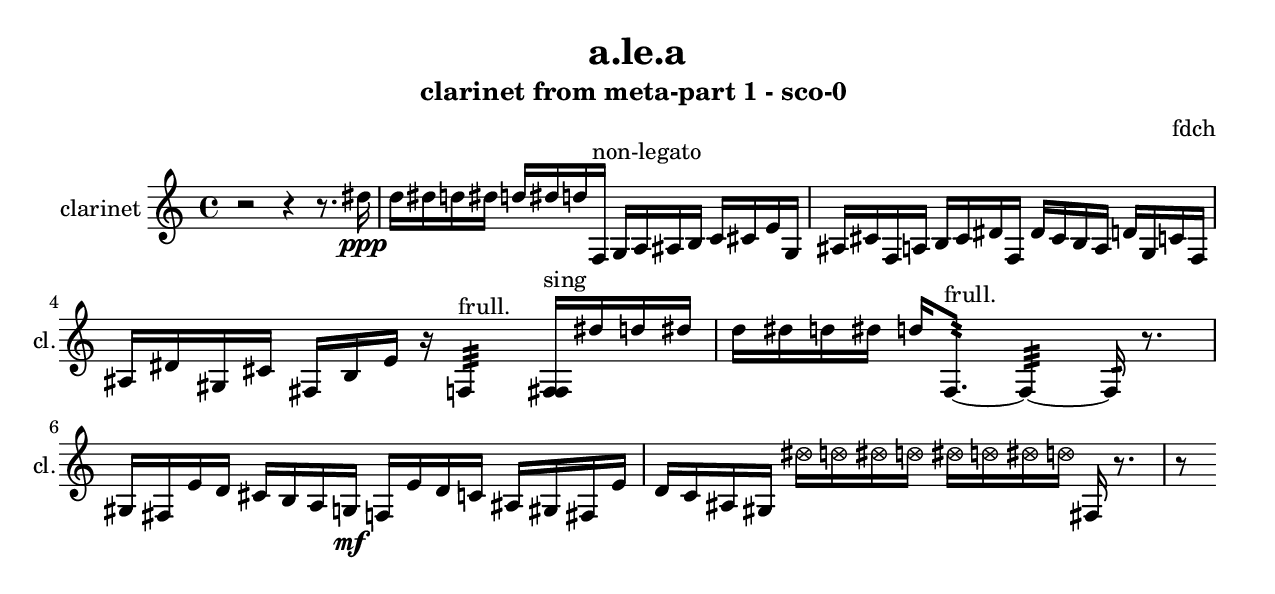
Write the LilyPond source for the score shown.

\version "2.19.56" 

clarinet_one_part = \relative c'' {

  \time 4/4

  \clef treble 
  % ________________________________________bar 1 :
  r2 
  r4 
  r8.  dis16\ppp  |
  % ________________________________________bar 2 :
  d16  dis16  d16  dis16 
  d16  dis16  d16  f,,16^\markup {non-legato } 
  g16  a16  ais16  b16 
  c16  cis16  e16  g,16  |
  % ________________________________________bar 3 :
  ais16  cis16  f,16  a16 
  b16  cis16  dis16  f,16 
  dis'16  cis16  b16  a16 
  d16  g,16  c16  f,16  |
  % ________________________________________bar 4 :
  ais16  dis16  gis,16  cis16 
  fis,16  b16  e16  r16 
  f,4:32^\markup {frull. } 
  <f fis >16^\markup {sing }  dis''16  d16  dis16  |
  % ________________________________________bar 5 :
  d16  dis16  d16  dis16 
  d16  f,,8.:32~^\markup {frull. } 
  f4:32~ 
  f16:32  r8.  |
  % ________________________________________bar 6 :
  gis16  fis16  e'16  d16 
  cis16  b16  a16  g16\mf 
  f16  e'16  d16  c16  |
  % ________________________________________bar 2 :
  ais16  gis16  fis16  e'16 
  d16  c16  ais16  gis16 
  \once \override NoteHead.style = #'xcircle dis''16  \once \override NoteHead.style = #'xcircle d16  \once \override NoteHead.style = #'xcircle dis16  \once \override NoteHead.style = #'xcircle d16 
  \once \override NoteHead.style = #'xcircle dis16  \once \override NoteHead.style = #'xcircle d16  \once \override NoteHead.style = #'xcircle dis16  \once \override NoteHead.style = #'xcircle d16  |
  % ________________________________________bar 3 :
  fis,,16  r8. 
  r8 
}



\header {
  title = "a.le.a"
  subtitle = "clarinet from meta-part 1 - sco-0 "
  composer = "fdch"
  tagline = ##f
}
\paper {
  max-systems-per-page = #8
}
\score {
  <<
    \set Score.skipBars = ##t
    \new Staff \with { 
      instrumentName = "clarinet" 
      shortInstrumentName = "cl."} 
    {
      <<
        \new Voice {
          \clarinet_one_part
        }
      >>
    }
  >>
  \layout {
    \mergeDifferentlyHeadedOn
    \mergeDifferentlyDottedOn
    #(set-default-paper-size "letter")
  }
}
